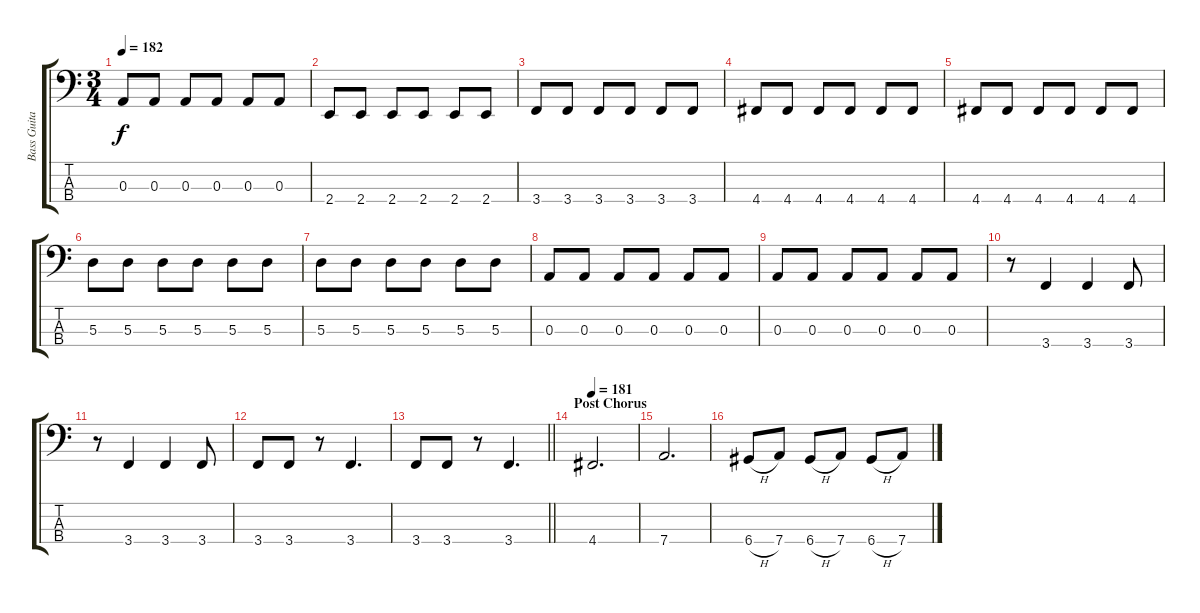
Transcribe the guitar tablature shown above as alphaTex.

\track ("Bass Guitar" "Bass Guita") {instrument electricbassfinger}
\staff {score tabs}
\tuning (G2 D2 A1 D1) {hide}
\ts (3 4)
\tempo 182
\clef f4
\ks c
0.3.8{dy f} 0.3.8 0.3.8 0.3.8 0.3.8 0.3.8 |
2.4.8 2.4.8 2.4.8 2.4.8 2.4.8 2.4.8 |
3.4.8 3.4.8 3.4.8 3.4.8 3.4.8 3.4.8 |
4.4.8 4.4.8 4.4.8 4.4.8 4.4.8 4.4.8 |
4.4.8 4.4.8 4.4.8 4.4.8 4.4.8 4.4.8 |
5.3.8 5.3.8 5.3.8 5.3.8 5.3.8 5.3.8 |
5.3.8 5.3.8 5.3.8 5.3.8 5.3.8 5.3.8 |
0.3.8 0.3.8 0.3.8 0.3.8 0.3.8 0.3.8 |
0.3.8 0.3.8 0.3.8 0.3.8 0.3.8 0.3.8 |
r.8 3.4.4 3.4.4 3.4.8 |
r.8 3.4.4 3.4.4 3.4.8 |
3.4.8 3.4.8 r.8 3.4.4{d} |
\barLineRight lightlight
3.4.8 3.4.8 r.8 3.4.4{d} |
\section ("" "Post Chorus")
\tempo 181
4.4.2{d} |
7.4.2{d} |
6.4{h}.8 7.4.8 6.4{h}.8 7.4.8 6.4{h}.8 7.4.8
